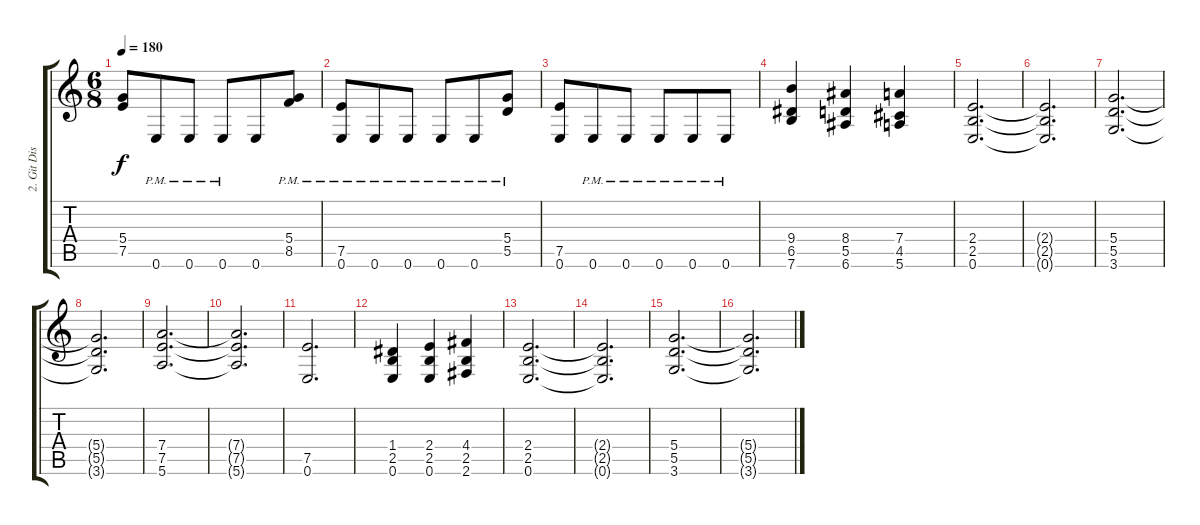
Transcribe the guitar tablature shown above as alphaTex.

\track ("2. Git Dist" "2. Git Dis") {instrument distortionguitar}
\staff {score tabs}
\tuning (E4 B3 G3 D3 A2 E2) {hide}
\ts (6 8)
\tempo 180
\clef g2
\ks c
(5.4 7.5).8{dy f} 0.6{pm}.8 0.6{pm}.8 0.6{pm}.8 0.6.8 (5.4{pm} 8.5{pm}).8 |
(7.5{pm} 0.6{pm}).8 0.6{pm}.8 0.6{pm}.8 0.6{pm}.8 0.6{pm}.8 (5.4{pm} 5.5{pm}).8 |
(7.5 0.6).8 0.6{pm}.8 0.6{pm}.8 0.6{pm}.8 0.6{pm}.8 0.6{pm}.8 |
(9.4 6.5 7.6).4 (8.4 5.5 6.6).4 (7.4 4.5 5.6).4 |
(2.4 2.5 0.6).2{d} |
(2.4{t} 2.5{t} 0.6{t}).2{d} |
(5.4 5.5 3.6).2{d} |
(5.4{t} 5.5{t} 3.6{t}).2{d} |
(7.4 7.5 5.6).2{d} |
(7.4{t} 7.5{t} 5.6{t}).2{d} |
(7.5 0.6).2{d} |
(1.4 2.5 0.6).4 (2.4 2.5 0.6).4 (4.4 2.5 2.6).4 |
(2.4 2.5 0.6).2{d} |
(2.4{t} 2.5{t} 0.6{t}).2{d} |
(5.4 5.5 3.6).2{d} |
(5.4{t} 5.5{t} 3.6{t}).2{d}
